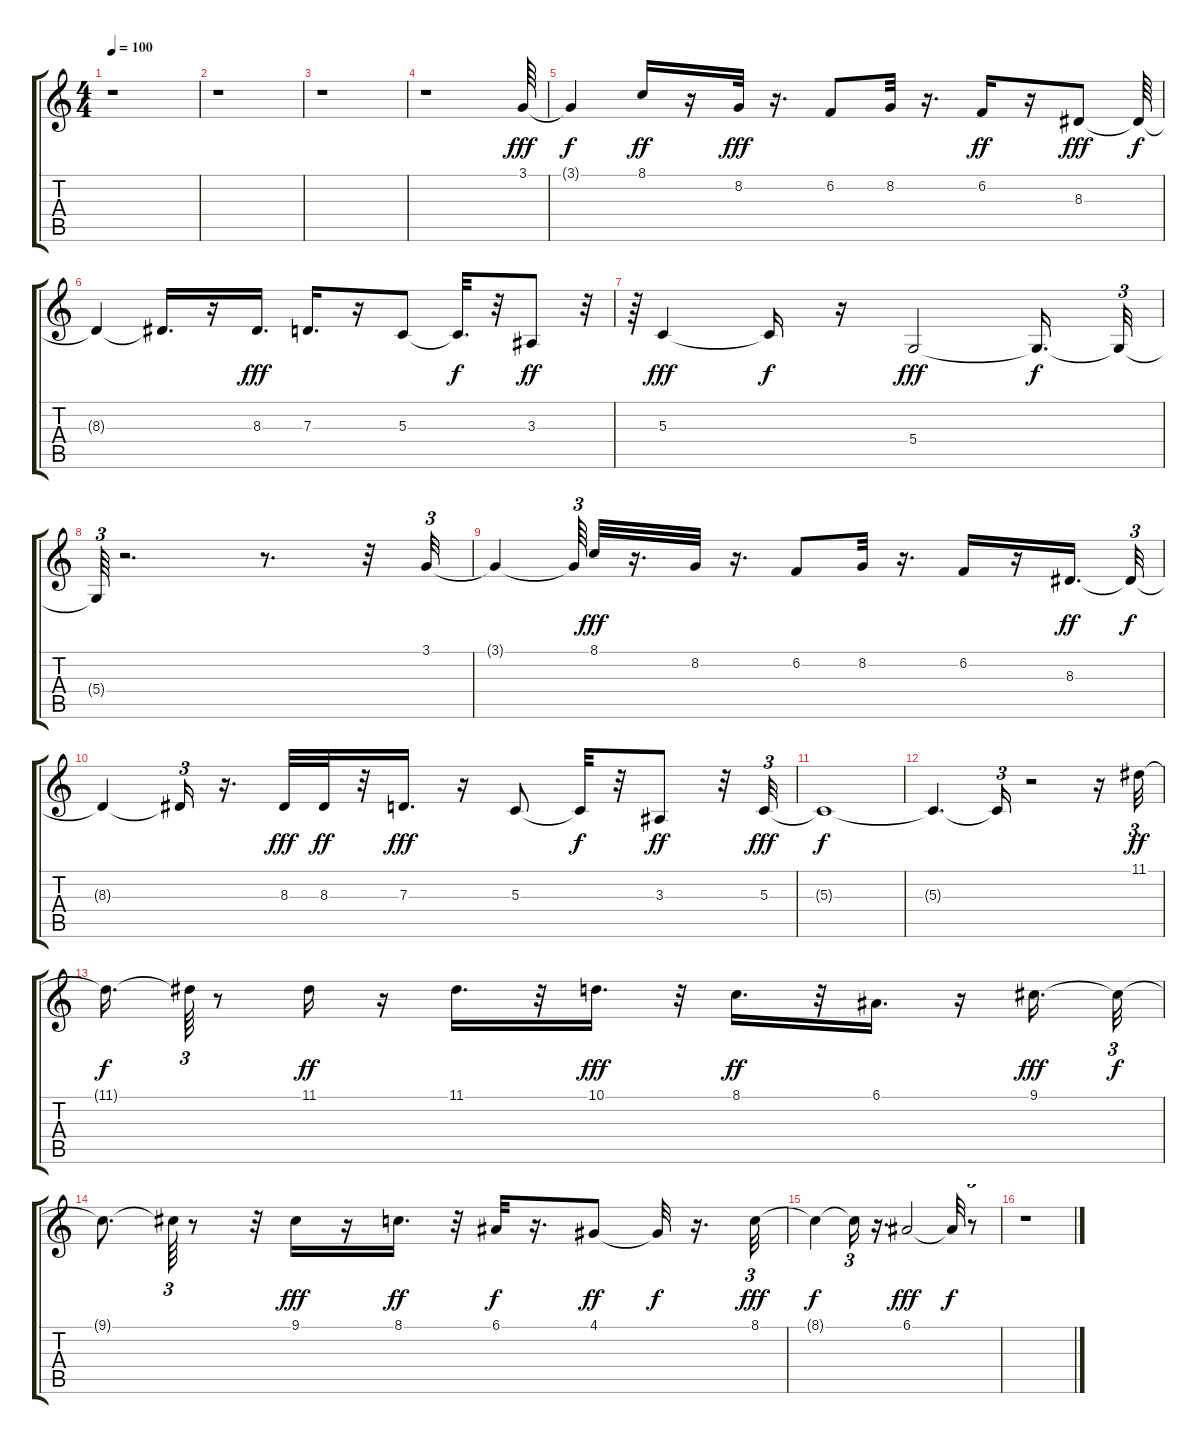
\track "" {instrument fx5brightness}
\staff {score tabs}
\tuning (E4 B3 G3 D3 A2 E2) {hide}
\ts (4 4)
\tempo 100
\clef g2
\ks c
r.1{dy f} |
r.1 |
r.1 |
r.1 3.1.64{dy fff} |
3.1{t}.4{dy f} 8.1.16{dy ff} r.16 8.2.32{dy fff} r.16{d} 6.2.8 8.2.32 r.16{d} 6.2.16{dy ff} r.16 8.3.8{dy fff} 8.3{t}.64{dy f} |
8.3{t}.4 8.3{t}.16{d} r.16 8.3.16{d dy fff} 7.3.16{d} r.16 5.3.8 5.3{t}.32{d dy f} r.32 3.3.8{dy ff} r.32{tu (3 2)} |
r.64{tu (3 2)} 5.3.4{dy fff} 5.3{t}.16{dy f} r.16 5.4.2{dy fff} 5.4{t}.16{d dy f} 5.4{t}.32{tu (3 2)} |
5.4{t}.64{tu (3 2)} r.2{d} r.8{d} r.32 3.1.32{tu (3 2)} |
3.1{t}.4 3.1{t}.64{tu (3 2)} 8.1.32{dy fff} r.16{d} 8.2.32 r.16{d} 6.2.8 8.2.32 r.16{d} 6.2.16 r.16 8.3.16{d dy ff} 8.3{t}.32{tu (3 2) dy f} |
8.3{t}.4 8.3{t}.16{tu (3 2)} r.16{d} 8.3.32{dy fff} 8.3.32{dy ff} r.32 7.3.16{d dy fff} r.16 5.3.8 5.3{t}.32{dy f} r.32 3.3.8{dy ff} r.32 5.3.32{tu (3 2) dy fff} |
5.3{t}.1{dy f} |
5.3{t}.4{d} 5.3{t}.16{tu (3 2)} r.2 r.16 11.1.32{tu (3 2) dy ff} |
11.1{t}.16{d dy f} 11.1{t}.64{tu (3 2)} r.8 11.1.16{dy ff} r.16 11.1.16{d} r.32 10.1.16{d dy fff} r.32 8.1.16{d dy ff} r.32 6.1.16{d} r.16 9.1.16{d dy fff} 9.1{t}.32{tu (3 2) dy f} |
9.1{t}.8{d} 9.1{t}.64{tu (3 2)} r.8 r.32 9.1.16{dy fff} r.16 8.1.16{d dy ff} r.32 6.1.32{dy f} r.16{d} 4.1.8{dy ff} 4.1{t}.32{dy f} r.16{d} 8.1.32{tu (3 2) dy fff} |
8.1{t}.4{dy f} 8.1{t}.16{tu (3 2)} r.16{d} 6.1.2{dy fff} 6.1{t}.32{dy f} r.8{tu (3 2)} |
r.1
